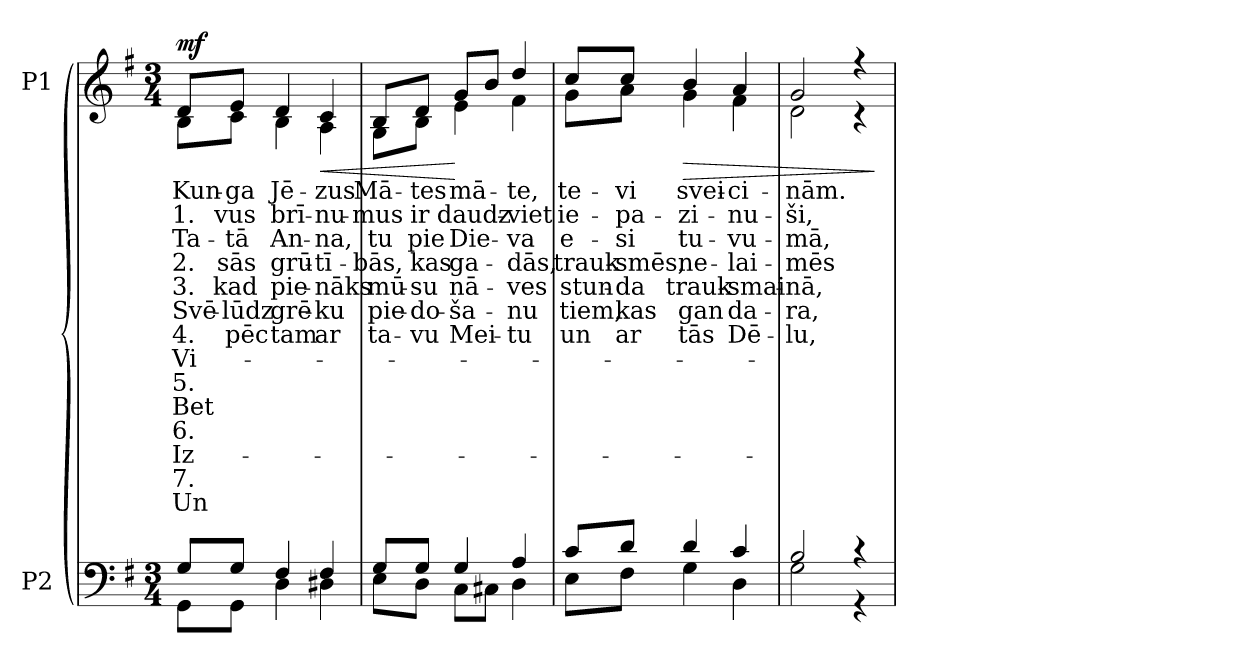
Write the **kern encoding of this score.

**kern	**kern	**text	**text	**text	**text	**text	**text	**text	**text	**text	**text	**text	**text	**text	**text	**dynam
*part2	*part1	*part1	*part1	*part1	*part1	*part1	*part1	*part1	*part1	*part1	*part1	*part1	*part1	*part1	*part1	*part1
*staff2	*staff1	*staff1	*staff1	*staff1	*staff1	*staff1	*staff1	*staff1	*staff1	*staff1	*staff1	*staff1	*staff1	*staff1	*staff1	*staff1
*I"P2	*I"P1	*	*	*	*	*	*	*	*	*	*	*	*	*	*	*
!!LO:PB:g=z
*clefF4	*clefG2	*	*	*	*	*	*	*	*	*	*	*	*	*	*	*
*k[f#]	*k[f#]	*	*	*	*	*	*	*	*	*	*	*	*	*	*	*
*G:	*G:	*	*	*	*	*	*	*	*	*	*	*	*	*	*	*
*M3/4	*M3/4	*	*	*	*	*	*	*	*	*	*	*	*	*	*	*
=1	=1	=1	=1	=1	=1	=1	=1	=1	=1	=1	=1	=1	=1	=1	=1	=1
*^	*	*	*	*	*	*	*	*	*	*	*	*	*	*	*	*
!	!	!LO:TX:a:B:t=Allegro Moderato	!	!	!	!	!	!	!	!	!	!	!	!	!	!	!
!	!	!	!LO:LY:b:color=#000000	!LO:LY:b:color=#000000	!LO:LY:b:color=#000000	!LO:LY:b:color=#000000	!LO:LY:b:color=#000000	!LO:LY:b:color=#000000	!LO:LY:b:color=#000000	!LO:LY:b:color=#000000	!LO:LY:b:color=#000000	!LO:LY:b:color=#000000	!LO:LY:b:color=#000000	!LO:LY:b:color=#000000	!LO:LY:b:color=#000000	!LO:LY:b:color=#000000	!
*	*	*^	*	*	*	*	*	*	*	*	*	*	*	*	*	*	*
8Gi/L	8GGi\L	8di/L	8Bi\L	Kun-	-1.	Ta-	-2.	3.	-Svē-	4.	Vi-	5.	-Bet	6.	Iz-	7.	-Un	mf
!	!	!	!	!LO:LY:b:color=#000000	!LO:LY:b:color=#000000	!LO:LY:b:color=#000000	!LO:LY:b:color=#000000	!LO:LY:b:color=#000000	!LO:LY:b:color=#000000	!LO:LY:b:color=#000000	!	!	!	!	!	!	!	!
8Gi/J	8GGi\J	8ei/J	8ci\J	ga	vus	tā	sās	kad	lūdz	pēc	.	.	.	.	.	.	.	.
!	!	!	!	!LO:LY:b:color=#000000	!LO:LY:b:color=#000000	!LO:LY:b:color=#000000	!LO:LY:b:color=#000000	!LO:LY:b:color=#000000	!LO:LY:b:color=#000000	!LO:LY:b:color=#000000	!	!	!	!	!	!	!	!
4F#i/	4Di\	4di/	4Bi\	Jē-	brī-	-An-	-grū-	-pie-	grē-	-tam	.	.	.	.	.	.	.	.
!	!	!	!	!LO:LY:b:color=#000000	!LO:LY:b:color=#000000	!LO:LY:b:color=#000000	!LO:LY:b:color=#000000	!LO:LY:b:color=#000000	!LO:LY:b:color=#000000	!LO:LY:b:color=#000000	!	!	!	!	!	!	!	!LO:HP:b
4F#i/	4D#Xi\	4ci/	4Ai\	-zus	-nu-	na,	tī-	-nāks	ku	ar	.	.	.	.	.	.	.	<
=2	=2	=2	=2	=2	=2	=2	=2	=2	=2	=2	=2	=2	=2	=2	=2	=2	=2	=2
!	!	!	!	!LO:LY:b:color=#000000	!LO:LY:b:color=#000000	!LO:LY:b:color=#000000	!LO:LY:b:color=#000000	!LO:LY:b:color=#000000	!LO:LY:b:color=#000000	!LO:LY:b:color=#000000	!	!	!	!	!	!	!	!
8Gi/L	8Ei\L	8Bi/L	8Gi\L	Mā-	-mus	-tu	-bās,	mū-	pie-	ta-	.	.	.	.	.	.	.	.
!	!	!	!	!LO:LY:b:color=#000000	!LO:LY:b:color=#000000	!LO:LY:b:color=#000000	!LO:LY:b:color=#000000	!LO:LY:b:color=#000000	!LO:LY:b:color=#000000	!LO:LY:b:color=#000000	!	!	!	!	!	!	!	!
8Gi/J	8Di\J	8di/J	8Bi\J	-tes	ir	pie	-kas	-su	do-	vu	.	.	.	.	.	.	.	.
!	!	!	!	!LO:LY:b:color=#000000	!LO:LY:b:color=#000000	!LO:LY:b:color=#000000	!LO:LY:b:color=#000000	!LO:LY:b:color=#000000	!LO:LY:b:color=#000000	!LO:LY:b:color=#000000	!	!	!	!	!	!	!	!
4Gi/	8Ci\L	8gi/L	4ei\	mā-	daudz-	-Die-	-ga-	-nā-	-ša-	Mei-	.	.	.	.	.	.	.	[
.	8C#Xi\J	8bi/J	.	.	.	.	.	.	.	.	.	.	.	.	.	.	.	.
!	!	!	!	!LO:LY:b:color=#000000	!LO:LY:b:color=#000000	!LO:LY:b:color=#000000	!LO:LY:b:color=#000000	!LO:LY:b:color=#000000	!LO:LY:b:color=#000000	!LO:LY:b:color=#000000	!	!	!	!	!	!	!	!
4Ai/	4Di\	4ddi/	4f#i\	-te,	-viet	va	dās,	ves	nu	-tu	.	.	.	.	.	.	.	.
=3	=3	=3	=3	=3	=3	=3	=3	=3	=3	=3	=3	=3	=3	=3	=3	=3	=3	=3
!	!	!	!	!LO:LY:b:color=#000000	!LO:LY:b:color=#000000	!LO:LY:b:color=#000000	!LO:LY:b:color=#000000	!LO:LY:b:color=#000000	!LO:LY:b:color=#000000	!LO:LY:b:color=#000000	!	!	!	!	!	!	!	!
8ci/L	8Ei\L	8cci/L	8gi\L	te-	ie-	-e-	trauk-	stun-	tiem,	-un	.	.	.	.	.	.	.	.
!	!	!	!	!LO:LY:b:color=#000000	!LO:LY:b:color=#000000	!LO:LY:b:color=#000000	!LO:LY:b:color=#000000	!LO:LY:b:color=#000000	!LO:LY:b:color=#000000	!LO:LY:b:color=#000000	!	!	!	!	!	!	!	!
8di/J	8F#i\J	8cci/J	8ai\J	-vi	-pa-	si	smēs,	da	kas	-ar	.	.	.	.	.	.	.	.
!	!	!	!	!LO:LY:b:color=#000000	!LO:LY:b:color=#000000	!LO:LY:b:color=#000000	!LO:LY:b:color=#000000	!LO:LY:b:color=#000000	!LO:LY:b:color=#000000	!LO:LY:b:color=#000000	!	!	!	!	!	!	!	!LO:HP:b
4di/	4Gi\	4bi/	4gi\	svei-	-zi-	tu-	ne-	trauk-	-gan	-tās	.	.	.	.	.	.	.	>
!	!	!	!	!LO:LY:b:color=#000000	!LO:LY:b:color=#000000	!LO:LY:b:color=#000000	!LO:LY:b:color=#000000	!LO:LY:b:color=#000000	!LO:LY:b:color=#000000	!LO:LY:b:color=#000000	!	!	!	!	!	!	!	!
4ci/	4Di\	4ai/	4f#i\	-ci-	-nu-	-vu-	-lai-	-smai-	-da-	-Dē-	.	.	.	.	.	.	.	.
=4	=4	=4	=4	=4	=4	=4	=4	=4	=4	=4	=4	=4	=4	=4	=4	=4	=4	=4
!	!	!	!	!LO:LY:b:color=#000000	!LO:LY:b:color=#000000	!LO:LY:b:color=#000000	!LO:LY:b:color=#000000	!LO:LY:b:color=#000000	!LO:LY:b:color=#000000	!LO:LY:b:color=#000000	!	!	!	!	!	!	!	!
2Bi/	2Gi\	2gi/	2di\	-nām.	-ši,	mā,	mēs	nā,	ra,	-lu,	.	.	.	.	.	.	.	.
!	!	!	!	!LO:LY:b:color=#000000	!LO:LY:b:color=#000000	!LO:LY:b:color=#000000	!LO:LY:b:color=#000000	!LO:LY:b:color=#000000	!LO:LY:b:color=#000000	!LO:LY:b:color=#000000	!	!	!	!	!	!	!	!
4r	4r	4r	4r	1.	2.	3.	4.	5.	6.	7.	.	.	.	.	.	.	.	.
*v	*v	*	*	*	*	*	*	*	*	*	*	*	*	*	*	*	*	*
*	*v	*v	*	*	*	*	*	*	*	*	*	*	*	*	*	*	*
.	.	.	.	.	.	.	.	.	.	.	.	.	.	.	.	]
=	=	=	=	=	=	=	=	=	=	=	=	=	=	=	=	=
*-	*-	*-	*-	*-	*-	*-	*-	*-	*-	*-	*-	*-	*-	*-	*-	*-
